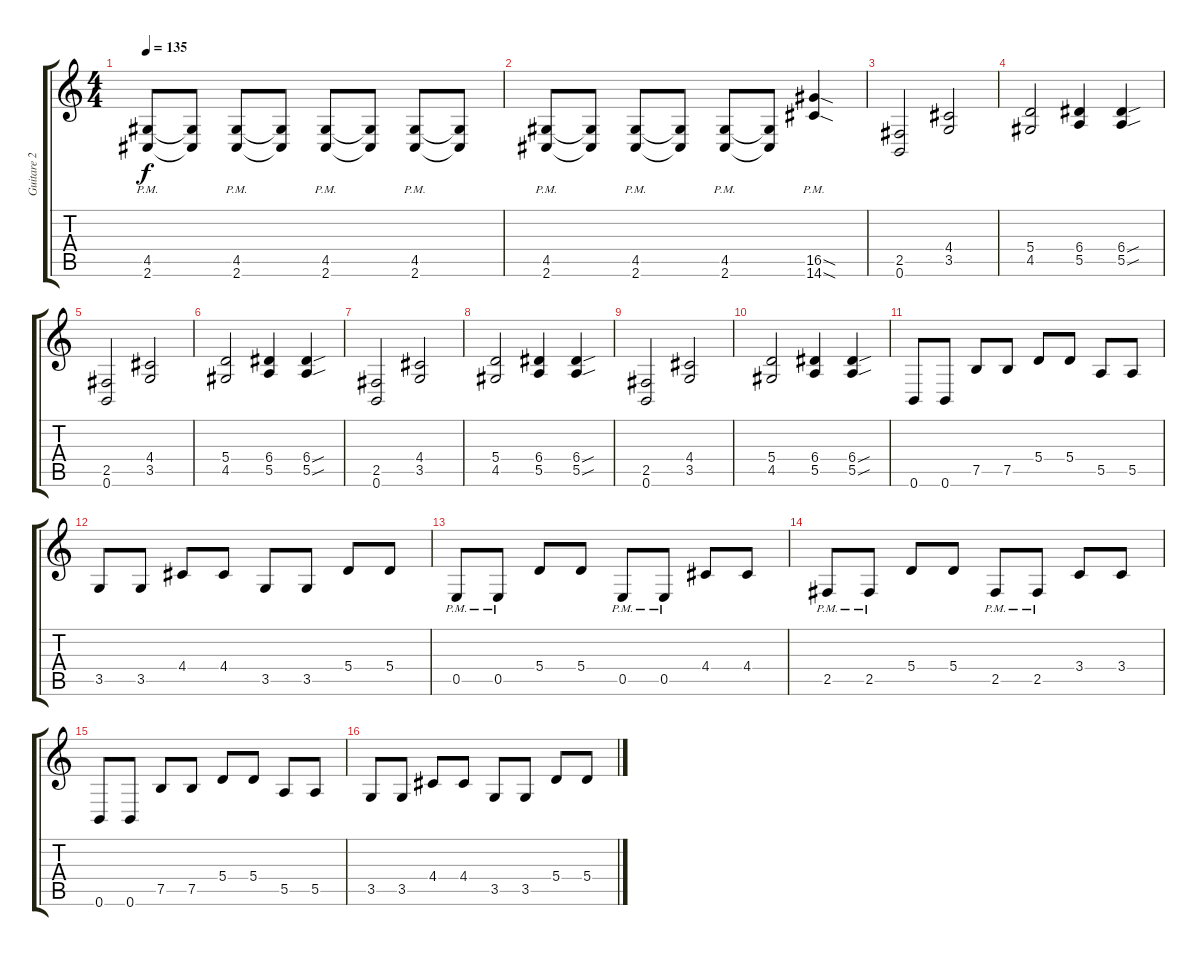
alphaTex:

\track ("Guitare 2" "Guitare 2") {instrument distortionguitar}
\staff {score tabs}
\tuning (B3 Gb3 D3 A2 E2 B1) {hide}
\ts (4 4)
\tempo 135
\clef g2
\ks c
(4.5{pm} 2.6{pm}).8{dy f} (4.5{t} 2.6{t}).8 (4.5{pm} 2.6{pm}).8 (4.5{t} 2.6{t}).8 (4.5{pm} 2.6{pm}).8 (4.5{t} 2.6{t}).8 (4.5{pm} 2.6{pm}).8 (4.5{t} 2.6{t}).8 |
(4.5{pm} 2.6{pm}).8 (4.5{t} 2.6{t}).8 (4.5{pm} 2.6{pm}).8 (4.5{t} 2.6{t}).8 (4.5{pm} 2.6{pm}).8 (4.5{t} 2.6{t}).8 (16.5{sod pm} 14.6{sod pm}).4 |
(2.5 0.6).2 (4.4 3.5).2 |
(5.4 4.5).2 (6.4 5.5).4 (6.4{sou} 5.5{sou}).4 |
(2.5 0.6).2 (4.4 3.5).2 |
(5.4 4.5).2 (6.4 5.5).4 (6.4{sou} 5.5{sou}).4 |
(2.5 0.6).2 (4.4 3.5).2 |
(5.4 4.5).2 (6.4 5.5).4 (6.4{sou} 5.5{sou}).4 |
(2.5 0.6).2 (4.4 3.5).2 |
(5.4 4.5).2 (6.4 5.5).4 (6.4{sou} 5.5{sou}).4 |
0.6.8 0.6.8 7.5.8 7.5.8 5.4.8 5.4.8 5.5.8 5.5.8 |
3.5.8 3.5.8 4.4.8 4.4.8 3.5.8 3.5.8 5.4.8 5.4.8 |
0.5{pm}.8 0.5{pm}.8 5.4.8 5.4.8 0.5{pm}.8 0.5{pm}.8 4.4.8 4.4.8 |
2.5{pm}.8 2.5{pm}.8 5.4.8 5.4.8 2.5{pm}.8 2.5{pm}.8 3.4.8 3.4.8 |
0.6.8 0.6.8 7.5.8 7.5.8 5.4.8 5.4.8 5.5.8 5.5.8 |
3.5.8 3.5.8 4.4.8 4.4.8 3.5.8 3.5.8 5.4.8 5.4.8
